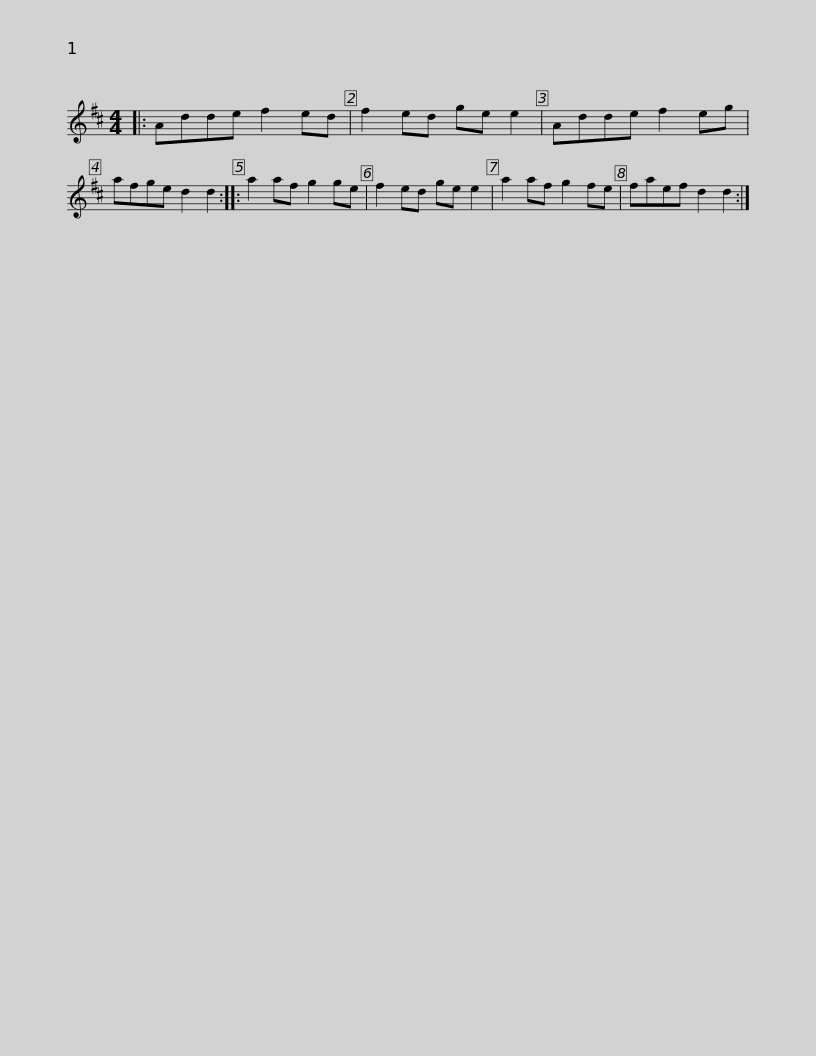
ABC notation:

X:1
L:1/8
M:4/4
I:linebreak $
K:D
V:1 treble
V:1
|: Adde f2 ed | f2 ed ge e2 | Adde f2 eg | afge d2 d2 :: a2 af g2 ge | %5
 f2 ed ge e2 |$ a2 af g2 fe | faef d2 d2 :| %8
